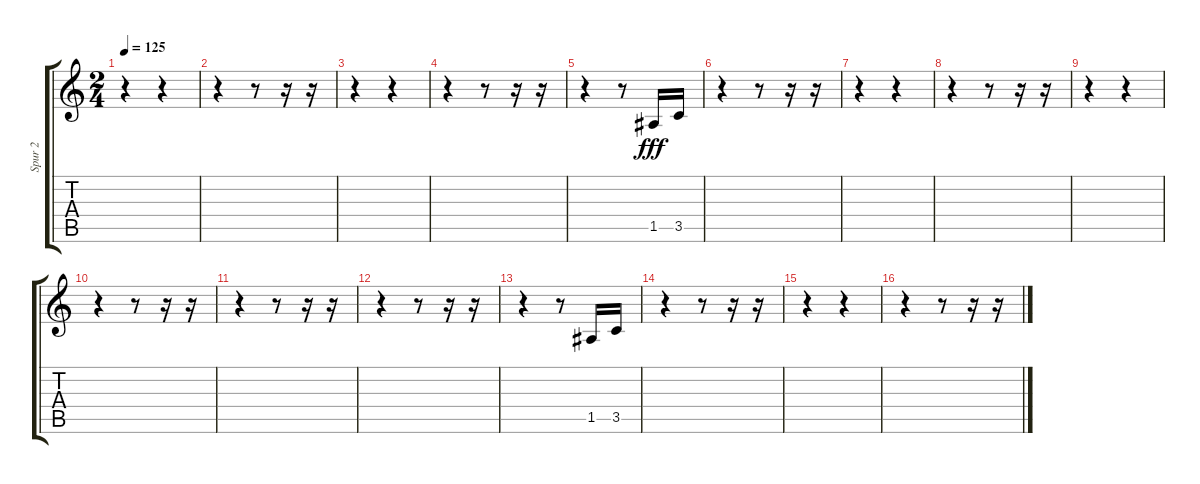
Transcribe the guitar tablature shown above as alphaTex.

\track ("Spur 2" "Spur 2") {instrument electricbassfinger}
\staff {score tabs}
\tuning (E4 B3 G3 D3 A2 E2) {hide}
\ts (2 4)
\tempo 125
\clef g2
\ks c
r.4{dy fff} r.4 |
r.4 r.8 r.16 r.16 |
r.4 r.4 |
r.4 r.8 r.16 r.16 |
r.4 r.8 1.5.16 3.5.16 |
r.4 r.8 r.16 r.16 |
r.4 r.4 |
r.4 r.8 r.16 r.16 |
r.4 r.4 |
r.4 r.8 r.16 r.16 |
r.4 r.8 r.16 r.16 |
r.4 r.8 r.16 r.16 |
r.4 r.8 1.5.16 3.5.16 |
r.4 r.8 r.16 r.16 |
r.4 r.4 |
r.4 r.8 r.16 r.16
